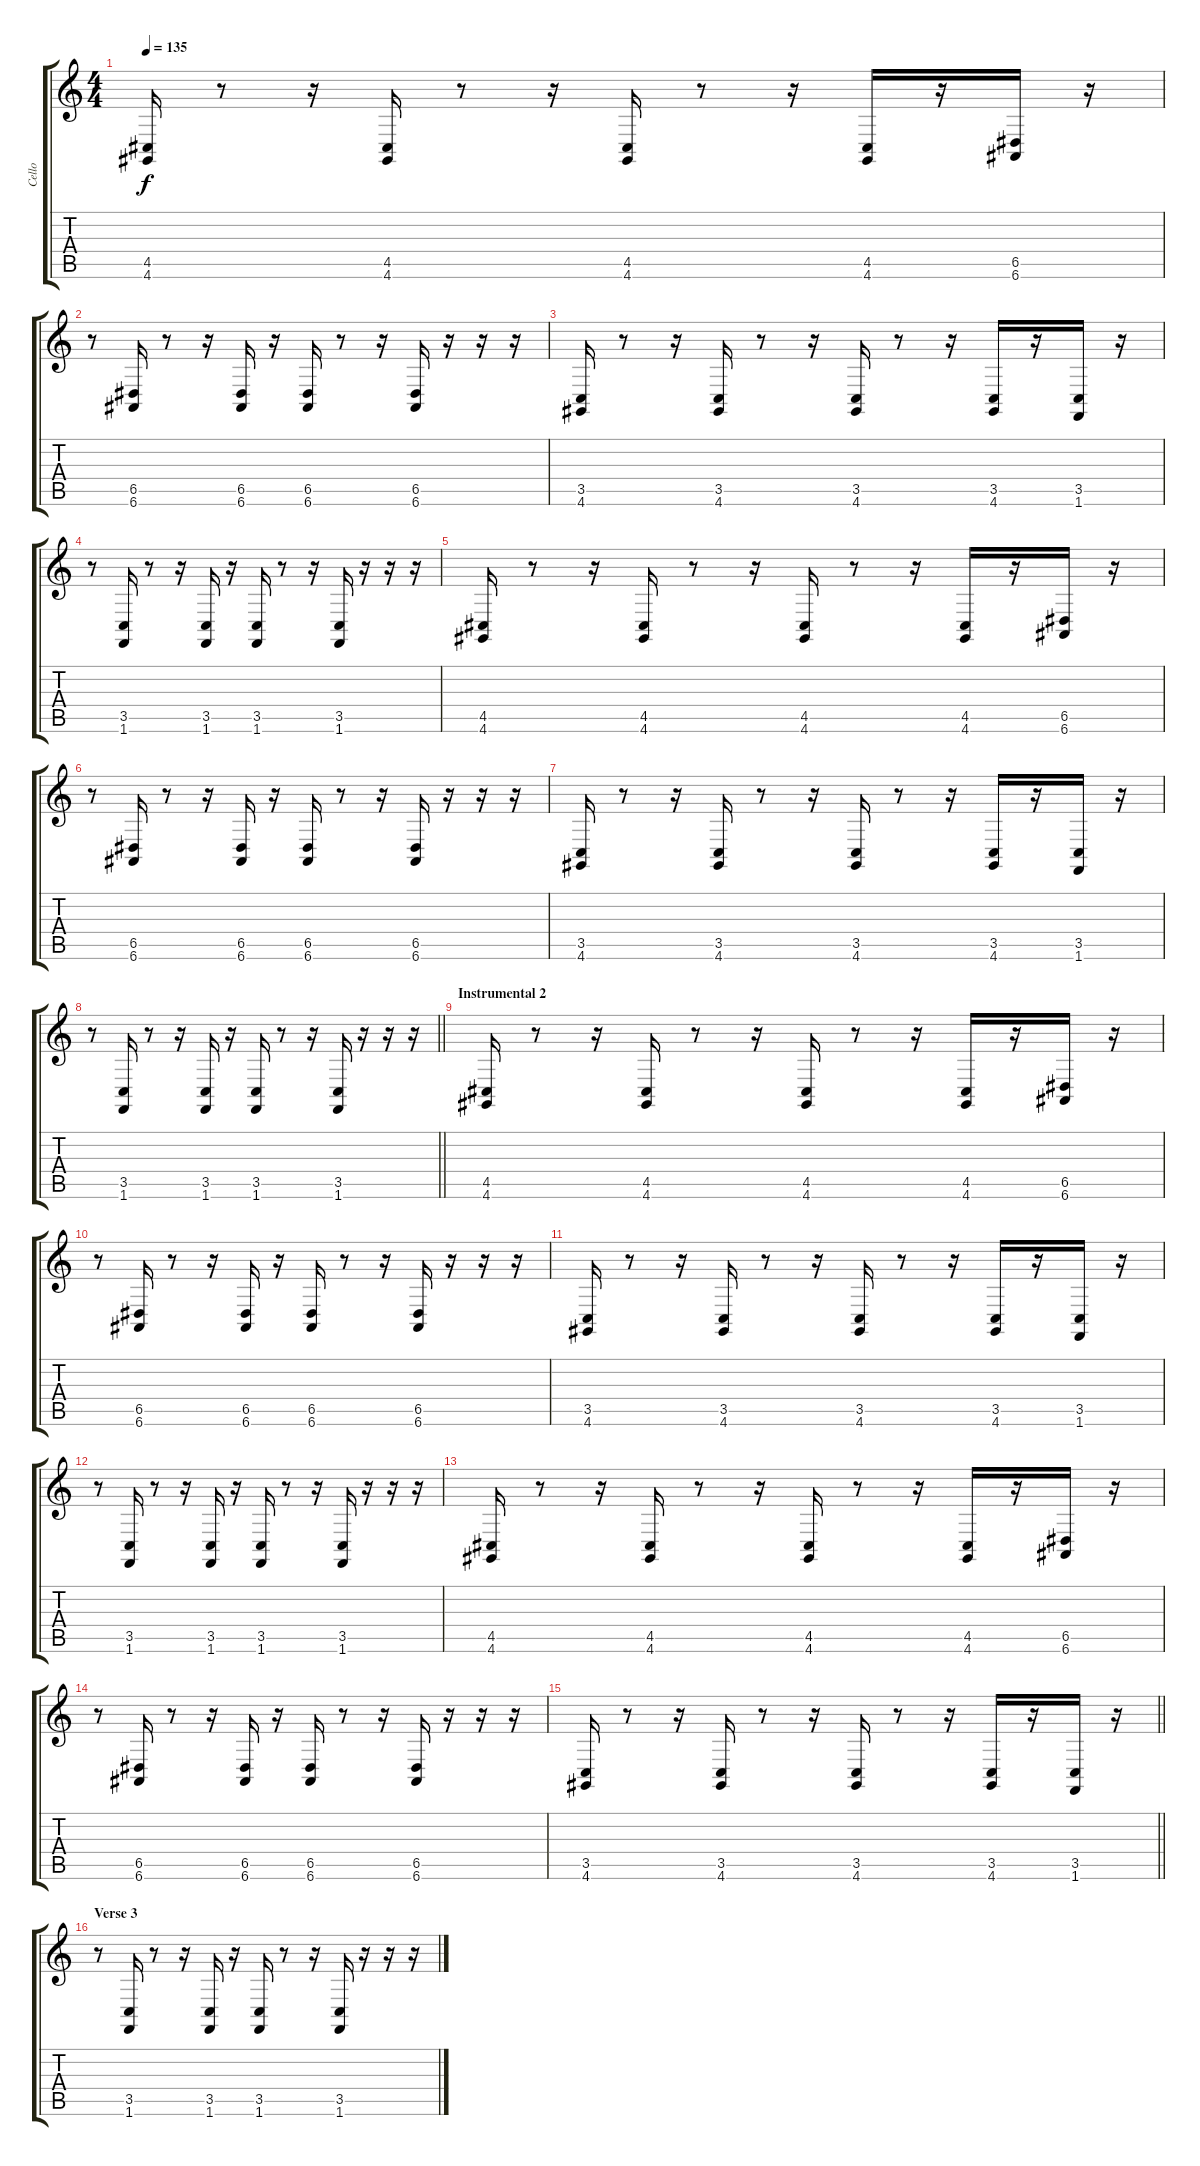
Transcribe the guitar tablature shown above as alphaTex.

\track ("Cello " "Cello ") {instrument stringensemble1}
\staff {score tabs}
\tuning (E4 B3 G3 D3 A2 E2) {hide}
\ts (4 4)
\tempo 135
\clef g2
\ks c
(4.5 4.6).16{dy f} r.8 r.16 (4.5 4.6).16 r.8 r.16 (4.5 4.6).16 r.8 r.16 (4.5 4.6).16 r.16 (6.5 6.6).16 r.16 |
r.8 (6.5 6.6).16 r.8 r.16 (6.5 6.6).16 r.16 (6.5 6.6).16 r.8 r.16 (6.5 6.6).16 r.16 r.16 r.16 |
(3.5 4.6).16 r.8 r.16 (3.5 4.6).16 r.8 r.16 (3.5 4.6).16 r.8 r.16 (3.5 4.6).16 r.16 (3.5 1.6).16 r.16 |
r.8 (3.5 1.6).16 r.8 r.16 (3.5 1.6).16 r.16 (3.5 1.6).16 r.8 r.16 (3.5 1.6).16 r.16 r.16 r.16 |
(4.5 4.6).16 r.8 r.16 (4.5 4.6).16 r.8 r.16 (4.5 4.6).16 r.8 r.16 (4.5 4.6).16 r.16 (6.5 6.6).16 r.16 |
r.8 (6.5 6.6).16 r.8 r.16 (6.5 6.6).16 r.16 (6.5 6.6).16 r.8 r.16 (6.5 6.6).16 r.16 r.16 r.16 |
(3.5 4.6).16 r.8 r.16 (3.5 4.6).16 r.8 r.16 (3.5 4.6).16 r.8 r.16 (3.5 4.6).16 r.16 (3.5 1.6).16 r.16 |
\barLineRight lightlight
r.8 (3.5 1.6).16 r.8 r.16 (3.5 1.6).16 r.16 (3.5 1.6).16 r.8 r.16 (3.5 1.6).16 r.16 r.16 r.16 |
\section ("" "Instrumental 2")
(4.5 4.6).16 r.8 r.16 (4.5 4.6).16 r.8 r.16 (4.5 4.6).16 r.8 r.16 (4.5 4.6).16 r.16 (6.5 6.6).16 r.16 |
r.8 (6.5 6.6).16 r.8 r.16 (6.5 6.6).16 r.16 (6.5 6.6).16 r.8 r.16 (6.5 6.6).16 r.16 r.16 r.16 |
(3.5 4.6).16 r.8 r.16 (3.5 4.6).16 r.8 r.16 (3.5 4.6).16 r.8 r.16 (3.5 4.6).16 r.16 (3.5 1.6).16 r.16 |
r.8 (3.5 1.6).16 r.8 r.16 (3.5 1.6).16 r.16 (3.5 1.6).16 r.8 r.16 (3.5 1.6).16 r.16 r.16 r.16 |
(4.5 4.6).16 r.8 r.16 (4.5 4.6).16 r.8 r.16 (4.5 4.6).16 r.8 r.16 (4.5 4.6).16 r.16 (6.5 6.6).16 r.16 |
r.8 (6.5 6.6).16 r.8 r.16 (6.5 6.6).16 r.16 (6.5 6.6).16 r.8 r.16 (6.5 6.6).16 r.16 r.16 r.16 |
\barLineRight lightlight
(3.5 4.6).16 r.8 r.16 (3.5 4.6).16 r.8 r.16 (3.5 4.6).16 r.8 r.16 (3.5 4.6).16 r.16 (3.5 1.6).16 r.16 |
\section ("" "Verse 3")
r.8 (3.5 1.6).16 r.8 r.16 (3.5 1.6).16 r.16 (3.5 1.6).16 r.8 r.16 (3.5 1.6).16 r.16 r.16 r.16
